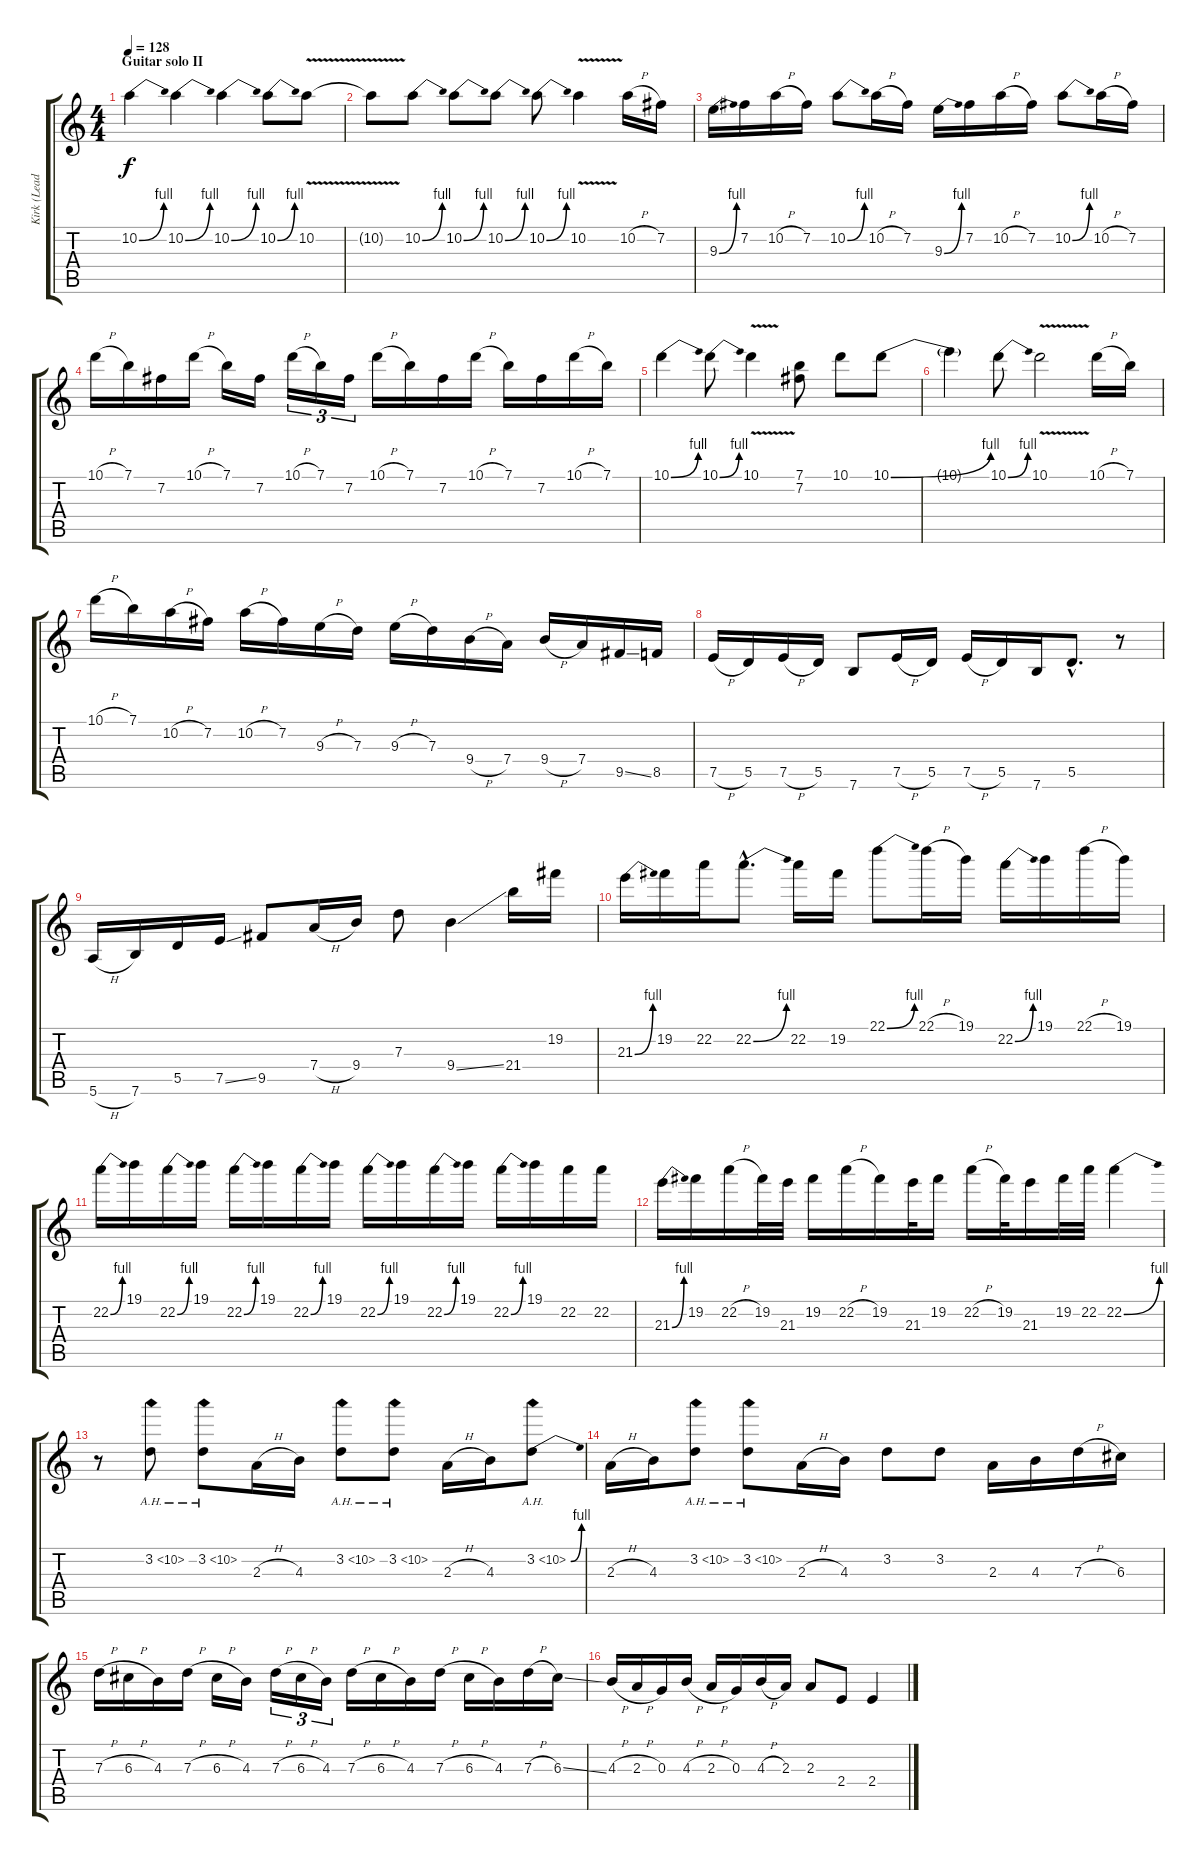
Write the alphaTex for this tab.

\track ("Kirk (Lead Guitar)" "Kirk (Lead") {instrument distortionguitar}
\staff {score tabs}
\tuning (E4 B3 G3 D3 A2 E2) {hide}
\ts (4 4)
\section ("" "Guitar solo II")
\tempo 128
\clef g2
\ks c
10.2{be (bend 0 0 60 4)}.4{dy f} 10.2{be (bend 0 0 60 4)}.4 10.2{be (bend 0 0 60 4)}.4 10.2{be (bend 0 0 60 4)}.8 10.2{v}.8 |
10.2{t}.8 10.2{be (bend 0 0 60 4)}.8 10.2{be (bend 0 0 60 4)}.8 10.2{be (bend 0 0 60 4)}.8 10.2{be (bend 0 0 60 4)}.8 10.2{v}.4 10.2{h}.16 7.2.16 |
9.3{be (bend 0 0 60 4)}.16 7.2.16 10.2{h}.16 7.2.16 10.2{be (bend 0 0 60 4)}.8 10.2{h}.16 7.2.16 9.3{be (bend 0 0 60 4)}.16 7.2.16 10.2{h}.16 7.2.16 10.2{be (bend 0 0 60 4)}.8 10.2{h}.16 7.2.16 |
10.1{h}.16 7.1.16 7.2.16 10.1{h}.16 7.1.16 7.2.16 10.1{h}.16{tu (3 2)} 7.1.16{tu (3 2)} 7.2.16{tu (3 2)} 10.1{h}.16 7.1.16 7.2.16 10.1{h}.16 7.1.16 7.2.16 10.1{h}.16 7.1.16 |
10.1{be (bend 0 0 60 4)}.4 10.1{be (bend 0 0 60 4)}.8 10.1{v}.4 (7.1 7.2).8 10.1.8 10.1{be (bend 0 0 60 4)}.8 |
10.1{t}.4 10.1{be (bend 0 0 60 4)}.8 10.1{v}.2 10.1{h}.16 7.1.16 |
10.1{h}.16 7.1.16 10.2{h}.16 7.2.16 10.2{h}.16 7.2.16 9.3{h}.16 7.3.16 9.3{h}.16 7.3.16 9.4{h}.16 7.4.16 9.4{h}.16 7.4.16 9.5{ss}.16 8.5.16 |
7.5{h}.16 5.5.16 7.5{h}.16 5.5.16 7.6.8 7.5{h}.16 5.5.16 7.5{h}.16 5.5.16 7.6.16 5.5{hac}.8{d} r.8 |
5.6{h}.16 7.6.16 5.5.16 7.5{ss}.16 9.5.8 7.4{h}.16 9.4.16 7.3.8 9.4{ss}.4 21.4.16 19.2.16 |
21.3{be (bend 0 0 60 4)}.16 19.2.16 22.2.16 22.2{be (bend 0 0 60 4) hac}.8{d} 22.2.16 19.2.16 22.1{be (bend 0 0 60 4)}.8 22.1{h}.16 19.1.16 22.2{be (bend 0 0 60 4)}.16 19.1.16 22.1{h}.16 19.1.16 |
22.2{be (bend 0 0 60 4)}.16 19.1.16 22.2{be (bend 0 0 60 4)}.16 19.1.16 22.2{be (bend 0 0 60 4)}.16 19.1.16 22.2{be (bend 0 0 60 4)}.16 19.1.16 22.2{be (bend 0 0 60 4)}.16 19.1.16 22.2{be (bend 0 0 60 4)}.16 19.1.16 22.2{be (bend 0 0 60 4)}.16 19.1.16 22.2.16 22.2.16 |
21.3{be (bend 0 0 60 4)}.16 19.2.16 22.2{h}.16 19.2.32 21.3.32 19.2.16 22.2{h}.16 19.2.16 21.3.32 19.2.16 22.2{h}.16 19.2.32 21.3.16 19.2.32 22.2.32 22.2{be (bend 0 0 60 4)}.4 |
r.8 3.2{ah 7}.8 3.2{ah 7}.8 2.3{h}.16 4.3.16 3.2{ah 7}.8 3.2{ah 7}.8 2.3{h}.16 4.3.16 3.2{be (bend 0 0 60 4) ah 7}.8 |
2.3{h}.16 4.3.16 3.2{ah 7}.8 3.2{ah 7}.8 2.3{h}.16 4.3.16 3.2.8 3.2.8 2.3.16 4.3.16 7.3{h}.16 6.3.16 |
7.3{h}.16 6.3{h}.16 4.3.16 7.3{h}.16 6.3{h}.16 4.3.16 7.3{h}.16{tu (3 2)} 6.3{h}.16{tu (3 2)} 4.3.16{tu (3 2)} 7.3{h}.16 6.3{h}.16 4.3.16 7.3{h}.16 6.3{h}.16 4.3.16 7.3{h}.16 6.3{ss}.16 |
4.3{h}.16 2.3{h}.16 0.3.16 4.3{h}.16 2.3{h}.16 0.3.16 4.3{h}.16 2.3.16 2.3.8 2.4.8 2.4.4
